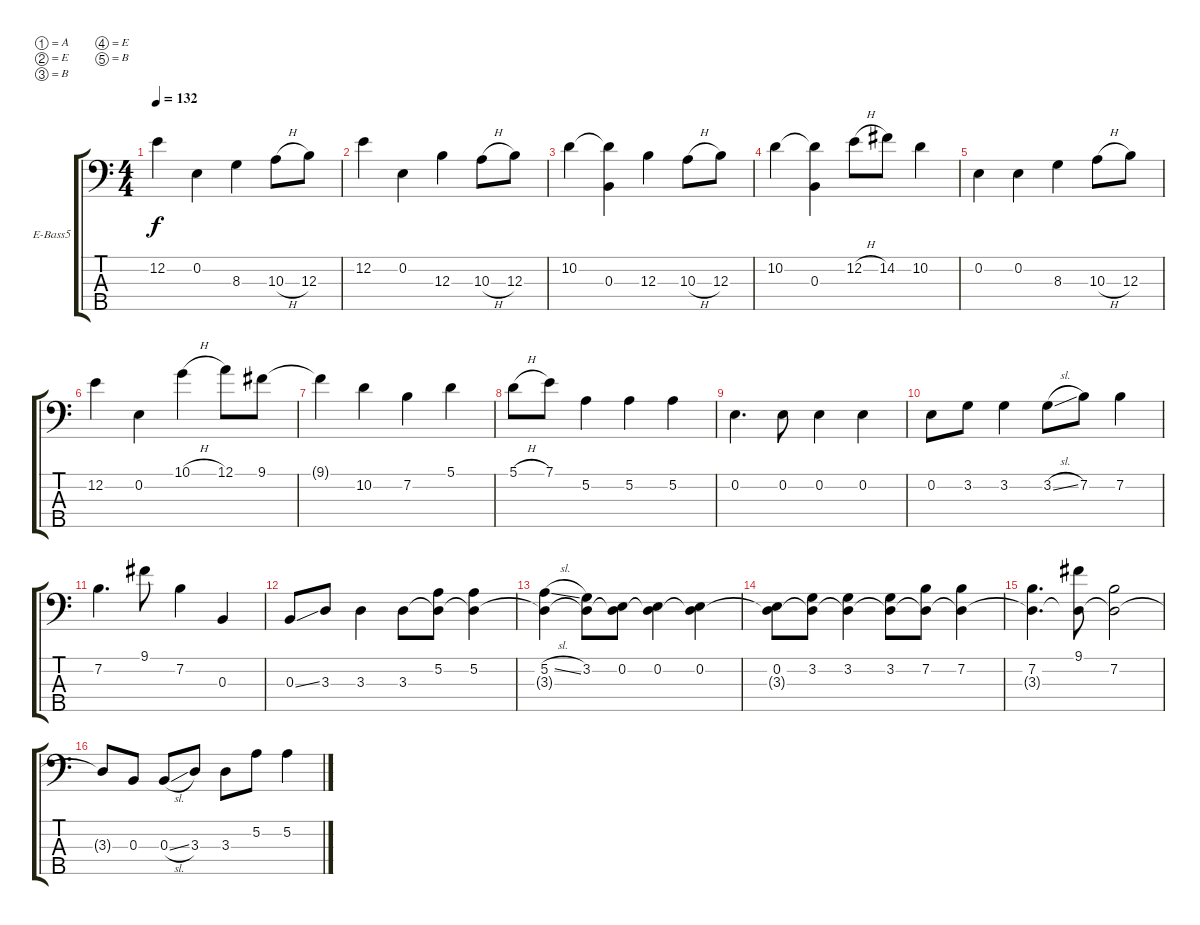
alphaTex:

\defaultSystemsLayout 4
\bracketExtendMode groupsimilarinstruments
\firstSystemTrackNameOrientation horizontal
\otherSystemsTrackNameOrientation horizontal
\track ("Jon Stockman" "E-Bass5") {instrument electricbassfinger}
\staff {score tabs}
\tuning (A2 E2 B1 E1 B0)
\ts (4 4)
\tempo 132
\clef f4
\ks c
12.2.4{dy f} 0.2.4 8.3.4 10.3{h}.8 12.3.8 |
12.2.4 0.2.4 12.3.4 10.3{h}.8 12.3.8 |
10.2.4 (10.2{t} 0.3).4 12.3.4 10.3{h}.8 12.3.8 |
10.2.4 (10.2{t} 0.3).4 12.2{h}.8 14.2.8 10.2.4 |
0.2.4 0.2.4 8.3.4 10.3{h}.8 12.3.8 |
12.2.4 0.2.4 10.1{h}.4 12.1.8 9.1.8 |
9.1{t}.4 10.2.4 7.2.4 5.1.4 |
5.1{h}.8 7.1.8 5.2.4 5.2.4 5.2.4 |
0.2.4{d} 0.2.8 0.2.4 0.2.4 |
0.2.8 3.2.8 3.2.4 3.2{sl}.8 7.2.8 7.2.4 |
7.2.4{d} 9.1.8 7.2.4 0.3.4 |
0.3{ss}.8 3.3.8 3.3.4 3.3.8 (5.2 3.3{t}).8 (5.2 3.3{t}).4 |
(5.2{sl} 3.3{t}).4 (3.2 3.3{t}).8 (0.2 3.3{t}).8 (0.2 3.3{t}).4 (0.2 3.3{t}).4 |
(0.2 3.3{t}).8 (3.2 3.3{t}).8 (3.2 3.3{t}).4 (3.2 3.3{t}).8 (7.2 3.3{t}).8 (7.2 3.3{t}).4 |
(7.2 3.3{t}).4{d} (9.1 3.3{t}).8 (7.2 3.3{t}).2 |
3.3{t}.8 0.3.8 0.3{sl}.8 3.3.8 3.3.8 5.2.8 5.2.4
